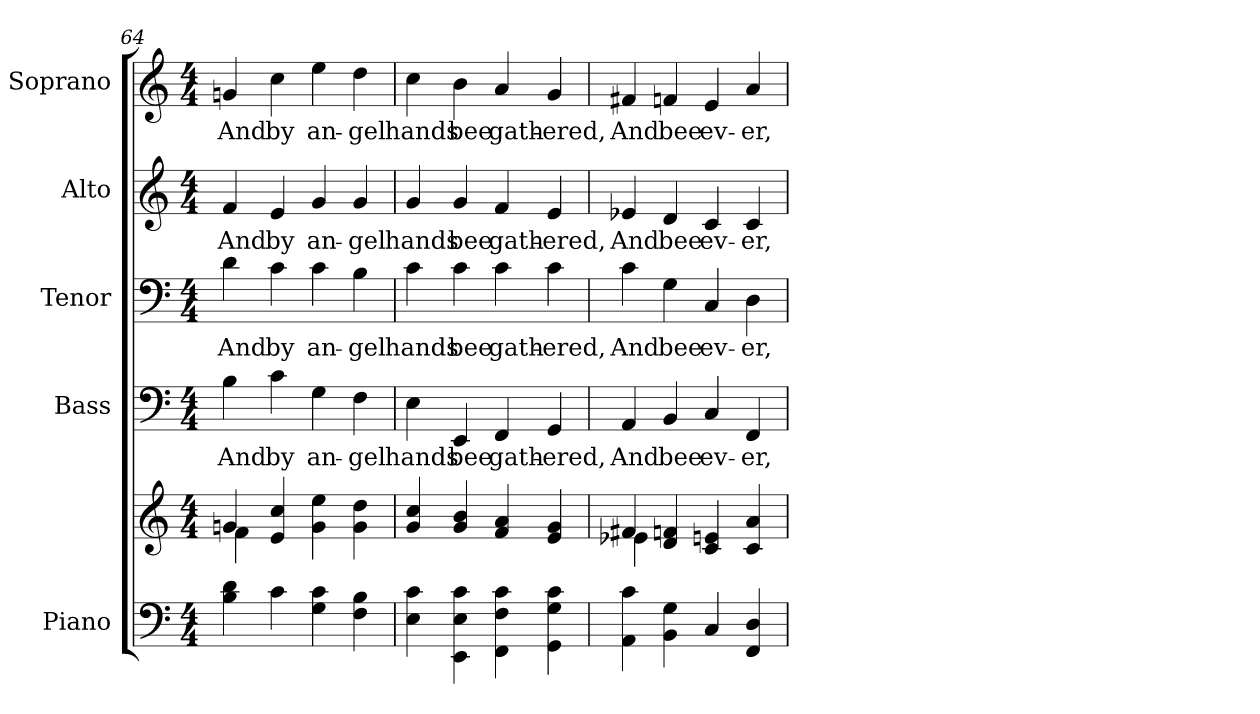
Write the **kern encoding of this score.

**kern	**kern	**kern	**text	**kern	**text	**kern	**text	**kern	**text
*part5	*part5	*part4	*part4	*part3	*part3	*part2	*part2	*part1	*part1
*staff6	*staff5	*staff4	*staff4	*staff3	*staff3	*staff2	*staff2	*staff1	*staff1
*I"Piano	*	*I"Bass	*	*I"Tenor	*	*I"Alto	*	*I"Soprano	*
*I'Pno.	*	*I'B.	*	*I'T.	*	*I'A.	*	*I'S.	*
*clefF4	*clefG2	*clefF4	*	*clefF4	*	*clefG2	*	*clefG2	*
*k[]	*k[]	*k[]	*	*k[]	*	*k[]	*	*k[]	*
*C:	*C:	*C:	*	*C:	*	*C:	*	*C:	*
*M4/4	*M4/4	*M4/4	*	*M4/4	*	*M4/4	*	*M4/4	*
=64	=64	=64	=64	=64	=64	=64	=64	=64	=64
*	*^	*	*	*	*	*	*	*	*
!	!	!	!	!LO:LY:b:color=#000000	!	!	!	!	!	!
!	!	!	!	!	!	!LO:LY:b:color=#000000	!	!	!	!
!	!	!	!	!	!	!	!	!LO:LY:b:color=#000000	!	!
!	!	!	!	!	!	!	!	!	!	!LO:LY:b:color=#000000
4Bi\ 4di	4gni/	4fi\	4Bi\	And	4di\	And	4fi/	And	4gni/	And
!	!	!	!	!LO:LY:b:color=#000000	!	!	!	!	!	!
!	!	!	!	!	!	!LO:LY:b:color=#000000	!	!	!	!
!	!	!	!	!	!	!	!	!LO:LY:b:color=#000000	!	!
!	!	!	!	!	!	!	!	!	!	!LO:LY:b:color=#000000
4ci\	4ei/ 4cci	4ryy	4ci\	by	4ci\	by	4ei/	by	4cci\	by
!	!	!	!	!LO:LY:b:color=#000000	!	!	!	!	!	!
!	!	!	!	!	!	!LO:LY:b:color=#000000	!	!	!	!
!	!	!	!	!	!	!	!	!LO:LY:b:color=#000000	!	!
!	!	!	!	!	!	!	!	!	!	!LO:LY:b:color=#000000
4Gi\ 4ci	4gi\ 4eei	2ryy	4Gi\	an-	4ci\	an-	4gi/	an-	4eei\	an-
!	!	!	!	!LO:LY:b:color=#000000	!	!	!	!	!	!
!	!	!	!	!	!	!LO:LY:b:color=#000000	!	!	!	!
!	!	!	!	!	!	!	!	!LO:LY:b:color=#000000	!	!
!	!	!	!	!	!	!	!	!	!	!LO:LY:b:color=#000000
4Fi\ 4Bi	4gi\ 4ddi	.	4Fi\	-gel	4Bi\	-gel	4gi/	-gel	4ddi\	-gel
*	*v	*v	*	*	*	*	*	*	*	*
!!LO:PB:g=z
=65	=65	=65	=65	=65	=65	=65	=65	=65	=65
!	!	!	!LO:LY:b:color=#000000	!	!	!	!	!	!
!	!	!	!	!	!LO:LY:b:color=#000000	!	!	!	!
!	!	!	!	!	!	!	!LO:LY:b:color=#000000	!	!
!	!	!	!	!	!	!	!	!	!LO:LY:b:color=#000000
4Ei\ 4ci	4gi/ 4cci	4Ei\	hands	4ci\	hands	4gi/	hands	4cci\	hands
!	!	!	!LO:LY:b:color=#000000	!	!	!	!	!	!
!	!	!	!	!	!LO:LY:b:color=#000000	!	!	!	!
!	!	!	!	!	!	!	!LO:LY:b:color=#000000	!	!
!	!	!	!	!	!	!	!	!	!LO:LY:b:color=#000000
4EEi\ 4Ei 4ci	4gi/ 4bi	4EEi/	bee	4ci\	bee	4gi/	bee	4bi\	bee
!	!	!	!LO:LY:b:color=#000000	!	!	!	!	!	!
!	!	!	!	!	!LO:LY:b:color=#000000	!	!	!	!
!	!	!	!	!	!	!	!LO:LY:b:color=#000000	!	!
!	!	!	!	!	!	!	!	!	!LO:LY:b:color=#000000
4FFi\ 4Fi 4ci	4fi/ 4ai	4FFi/	gath-	4ci\	gath-	4fi/	gath-	4ai/	gath-
!	!	!	!LO:LY:b:color=#000000	!	!	!	!	!	!
!	!	!	!	!	!LO:LY:b:color=#000000	!	!	!	!
!	!	!	!	!	!	!	!LO:LY:b:color=#000000	!	!
!	!	!	!	!	!	!	!	!	!LO:LY:b:color=#000000
4GGi\ 4Gi 4ci	4ei/ 4gi	4GGi/	-ered,	4ci\	-ered,	4ei/	-ered,	4gi/	-ered,
=66	=66	=66	=66	=66	=66	=66	=66	=66	=66
*	*^	*	*	*	*	*	*	*	*
!	!	!	!	!LO:LY:b:color=#000000	!	!	!	!	!	!
!	!	!	!	!	!	!LO:LY:b:color=#000000	!	!	!	!
!	!	!	!	!	!	!	!	!LO:LY:b:color=#000000	!	!
!	!	!	!	!	!	!	!	!	!	!LO:LY:b:color=#000000
4AAi\ 4ci	4f#Xi/	4e-Xi\	4AAi/	And	4ci\	And	4e-Xi/	And	4f#Xi/	And
!	!	!	!	!LO:LY:b:color=#000000	!	!	!	!	!	!
!	!	!	!	!	!	!LO:LY:b:color=#000000	!	!	!	!
!	!	!	!	!	!	!	!	!LO:LY:b:color=#000000	!	!
!	!	!	!	!	!	!	!	!	!	!LO:LY:b:color=#000000
4BBi\ 4Gi	4di/ 4fni	4ryy	4BBi/	bee	4Gi\	bee	4di/	bee	4fni/	bee
!	!	!	!	!LO:LY:b:color=#000000	!	!	!	!	!	!
!	!	!	!	!	!	!LO:LY:b:color=#000000	!	!	!	!
!	!	!	!	!	!	!	!	!LO:LY:b:color=#000000	!	!
!	!	!	!	!	!	!	!	!	!	!LO:LY:b:color=#000000
4Ci/	4ci/ 4eni	2ryy	4Ci/	ev-	4Ci/	ev-	4ci/	ev-	4ei/	ev-
!	!	!	!	!LO:LY:b:color=#000000	!	!	!	!	!	!
!	!	!	!	!	!	!LO:LY:b:color=#000000	!	!	!	!
!	!	!	!	!	!	!	!	!LO:LY:b:color=#000000	!	!
!	!	!	!	!	!	!	!	!	!	!LO:LY:b:color=#000000
4FFi/ 4Di	4ci/ 4ai	.	4FFi/	-er,	4Di\	-er,	4ci/	-er,	4ai/	-er,
*	*v	*v	*	*	*	*	*	*	*	*
=	=	=	=	=	=	=	=	=	=
*-	*-	*-	*-	*-	*-	*-	*-	*-	*-
